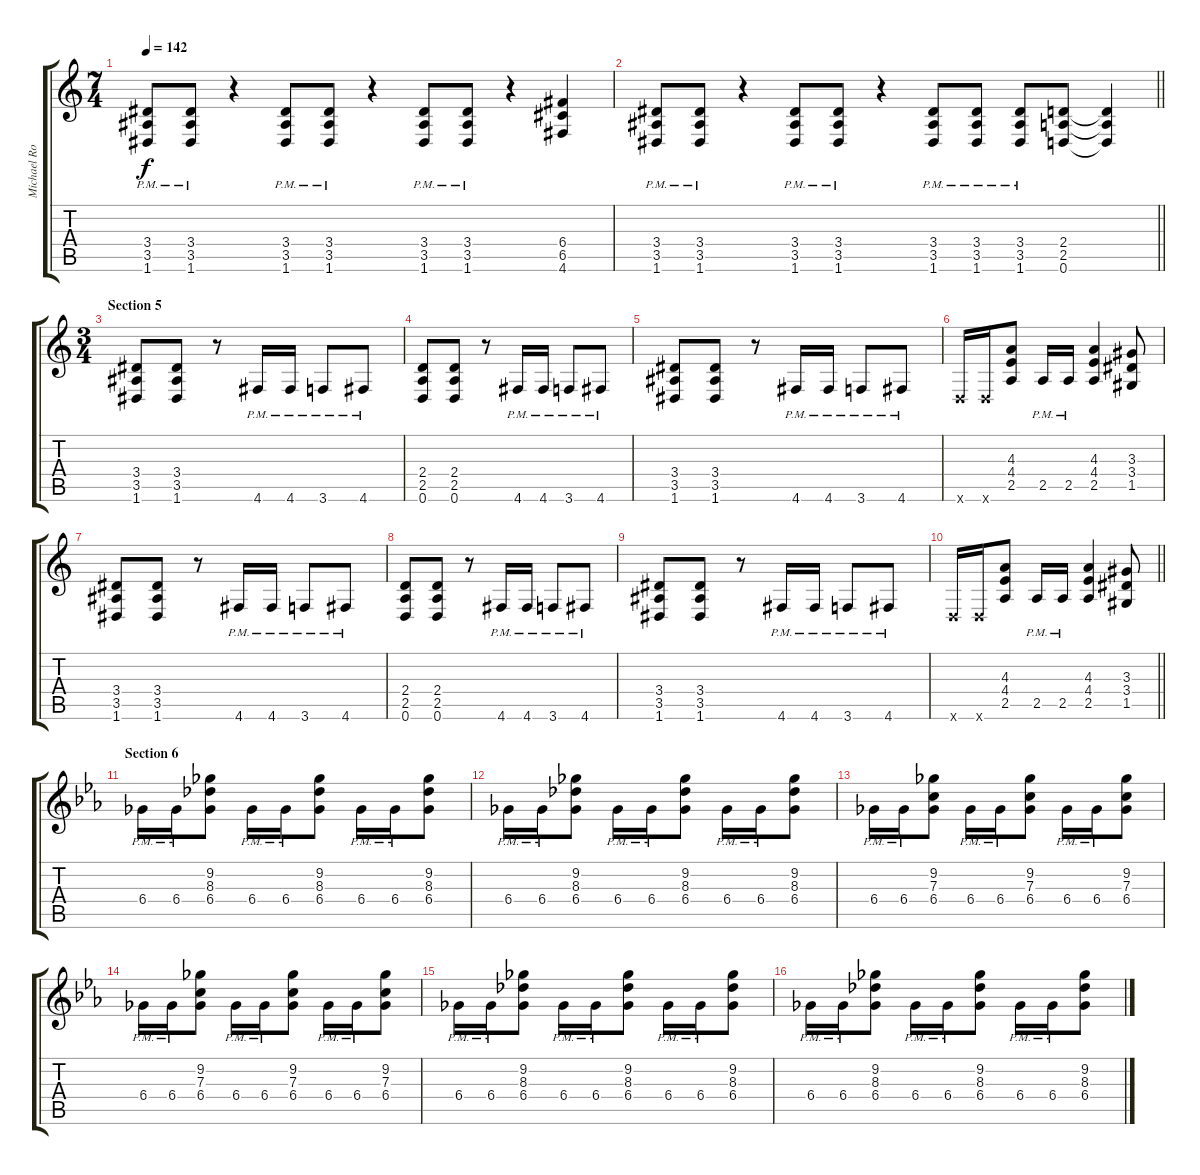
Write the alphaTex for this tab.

\track ("Michael Romeo (guitar)" "Michael Ro") {instrument distortionguitar}
\staff {score tabs}
\tuning (D4 A3 F3 C3 G2 D2) {hide}
\ts (7 4)
\tempo 142
\clef g2
\ks c
(3.4{pm} 3.5{pm} 1.6{pm}).8{dy f} (3.4{pm} 3.5{pm} 1.6{pm}).8 r.4 (3.4{pm} 3.5{pm} 1.6{pm}).8 (3.4{pm} 3.5{pm} 1.6{pm}).8 r.4 (3.4{pm} 3.5{pm} 1.6{pm}).8 (3.4{pm} 3.5{pm} 1.6{pm}).8 r.4 (6.4 6.5 4.6).4 |
\barLineRight lightlight
(3.4{pm} 3.5{pm} 1.6{pm}).8 (3.4{pm} 3.5{pm} 1.6{pm}).8 r.4 (3.4{pm} 3.5{pm} 1.6{pm}).8 (3.4{pm} 3.5{pm} 1.6{pm}).8 r.4 (3.4{pm} 3.5{pm} 1.6{pm}).8 (3.4{pm} 3.5{pm} 1.6{pm}).8 (3.4{pm} 3.5{pm} 1.6{pm}).8 (2.4 2.5 0.6).8 (2.4{t} 2.5{t} 0.6{t}).4 |
\ts (3 4)
\section ("" "Section 5")
(3.4 3.5 1.6).8 (3.4 3.5 1.6).8 r.8 4.6{pm}.16 4.6{pm}.16 3.6{pm}.8 4.6{pm}.8 |
(2.4 2.5 0.6).8 (2.4 2.5 0.6).8 r.8 4.6{pm}.16 4.6{pm}.16 3.6{pm}.8 4.6{pm}.8 |
(3.4 3.5 1.6).8 (3.4 3.5 1.6).8 r.8 4.6{pm}.16 4.6{pm}.16 3.6{pm}.8 4.6{pm}.8 |
0.6{x}.16 0.6{x}.16 (4.3 4.4 2.5).8 2.5{pm}.16 2.5{pm}.16 (4.3 4.4 2.5).4 (3.3 3.4 1.5).8 |
(3.4 3.5 1.6).8 (3.4 3.5 1.6).8 r.8 4.6{pm}.16 4.6{pm}.16 3.6{pm}.8 4.6{pm}.8 |
(2.4 2.5 0.6).8 (2.4 2.5 0.6).8 r.8 4.6{pm}.16 4.6{pm}.16 3.6{pm}.8 4.6{pm}.8 |
(3.4 3.5 1.6).8 (3.4 3.5 1.6).8 r.8 4.6{pm}.16 4.6{pm}.16 3.6{pm}.8 4.6{pm}.8 |
\barLineRight lightlight
0.6{x}.16 0.6{x}.16 (4.3 4.4 2.5).8 2.5{pm}.16 2.5{pm}.16 (4.3 4.4 2.5).4 (3.3 3.4 1.5).8 |
\section ("" "Section 6")
\ks cminor
6.4{pm}.16 6.4{pm}.16 (9.2 8.3 6.4).8 6.4{pm}.16 6.4{pm}.16 (9.2 8.3 6.4).8 6.4{pm}.16 6.4{pm}.16 (9.2 8.3 6.4).8 |
6.4{pm}.16 6.4{pm}.16 (9.2 8.3 6.4).8 6.4{pm}.16 6.4{pm}.16 (9.2 8.3 6.4).8 6.4{pm}.16 6.4{pm}.16 (9.2 8.3 6.4).8 |
6.4{pm}.16 6.4{pm}.16 (9.2 7.3 6.4).8 6.4{pm}.16 6.4{pm}.16 (9.2 7.3 6.4).8 6.4{pm}.16 6.4{pm}.16 (9.2 7.3 6.4).8 |
6.4{pm}.16 6.4{pm}.16 (9.2 7.3 6.4).8 6.4{pm}.16 6.4{pm}.16 (9.2 7.3 6.4).8 6.4{pm}.16 6.4{pm}.16 (9.2 7.3 6.4).8 |
6.4{pm}.16 6.4{pm}.16 (9.2 8.3 6.4).8 6.4{pm}.16 6.4{pm}.16 (9.2 8.3 6.4).8 6.4{pm}.16 6.4{pm}.16 (9.2 8.3 6.4).8 |
6.4{pm}.16 6.4{pm}.16 (9.2 8.3 6.4).8 6.4{pm}.16 6.4{pm}.16 (9.2 8.3 6.4).8 6.4{pm}.16 6.4{pm}.16 (9.2 8.3 6.4).8
